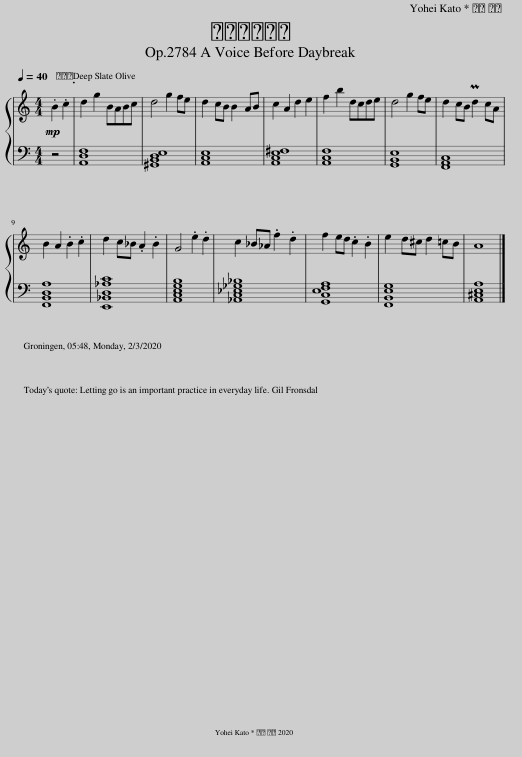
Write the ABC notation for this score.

X:1
%%score { 1 | 2 }
L:1/8
Q:1/4=40
M:4/4
I:linebreak $
K:C
V:1 treble
V:2 bass
V:1
!mp! .B2 .c2 | d2 g2 BABc | d4 g2 fe | d2 cB B2 AB | c2 A2 d2 e2 | %5
 f2 b2 dcde | d4 g2 fe | d2 cB Pd2 cA |$ B2 A2 .B2 .c2 | d2 c_B .A2 .B2 | %10
 G4 .e2 .d2 | c2 _B_A .f2 .d2 | f2 ed .c2 .B2 | e2 d^c d2 =cB | A8 |] %15
V:2
 z4 | [A,,D,F,]8 | [^G,,B,,D,E,]8 | [A,,C,E,]8 | [A,,C,E,^F,]8 | %5
 [A,,C,F,]8 | [G,,B,,E,]8 | [F,,A,,C,]8 |$ [F,,B,,D,A,]8 | [E,,_B,,D,_A,C]8 | %10
 [A,,C,E,G,B,]8 | [_A,,C,_E,_G,_B,]8 | [G,,C,E,F,A,]8 | [F,,B,,E,G,]8 | [A,,^C,E,A,]8 |] %15
